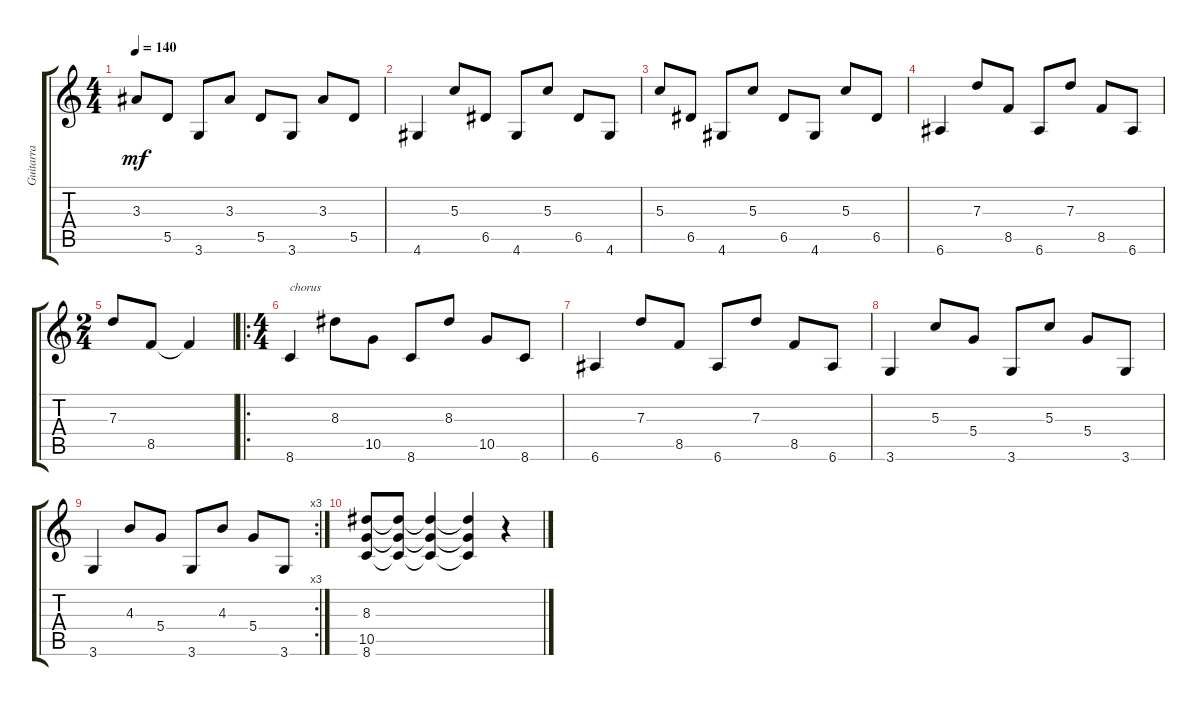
\track ("Guitarra" "Guitarra") {instrument acousticguitarnylon}
\staff {score tabs}
\tuning (E4 B3 G3 D3 A2 E2) {hide}
\ts (4 4)
\tempo 140
\clef g2
\ks c
3.3.8{dy mf} 5.5.8 3.6.8 3.3.8 5.5.8 3.6.8 3.3.8 5.5.8 |
4.6.4 5.3.8 6.5.8 4.6.8 5.3.8 6.5.8 4.6.8 |
5.3.8 6.5.8 4.6.8 5.3.8 6.5.8 4.6.8 5.3.8 6.5.8 |
6.6.4 7.3.8 8.5.8 6.6.8 7.3.8 8.5.8 6.6.8 |
\ts (2 4)
7.3.8 8.5.8 8.5{t}.4 |
\ro
\ts (4 4)
8.6.4{txt "chorus"} 8.3.8 10.5.8 8.6.8 8.3.8 10.5.8 8.6.8 |
6.6.4 7.3.8 8.5.8 6.6.8 7.3.8 8.5.8 6.6.8 |
3.6.4 5.3.8 5.4.8 3.6.8 5.3.8 5.4.8 3.6.8 |
\rc 3
3.6.4 4.3.8 5.4.8 3.6.8 4.3.8 5.4.8 3.6.8 |
(8.3 10.5 8.6).8 (8.3{t} 10.5{t} 8.6{t}).8 (8.3{t} 10.5{t} 8.6{t}).4 (8.3{t} 10.5{t} 8.6{t}).4 r.4
